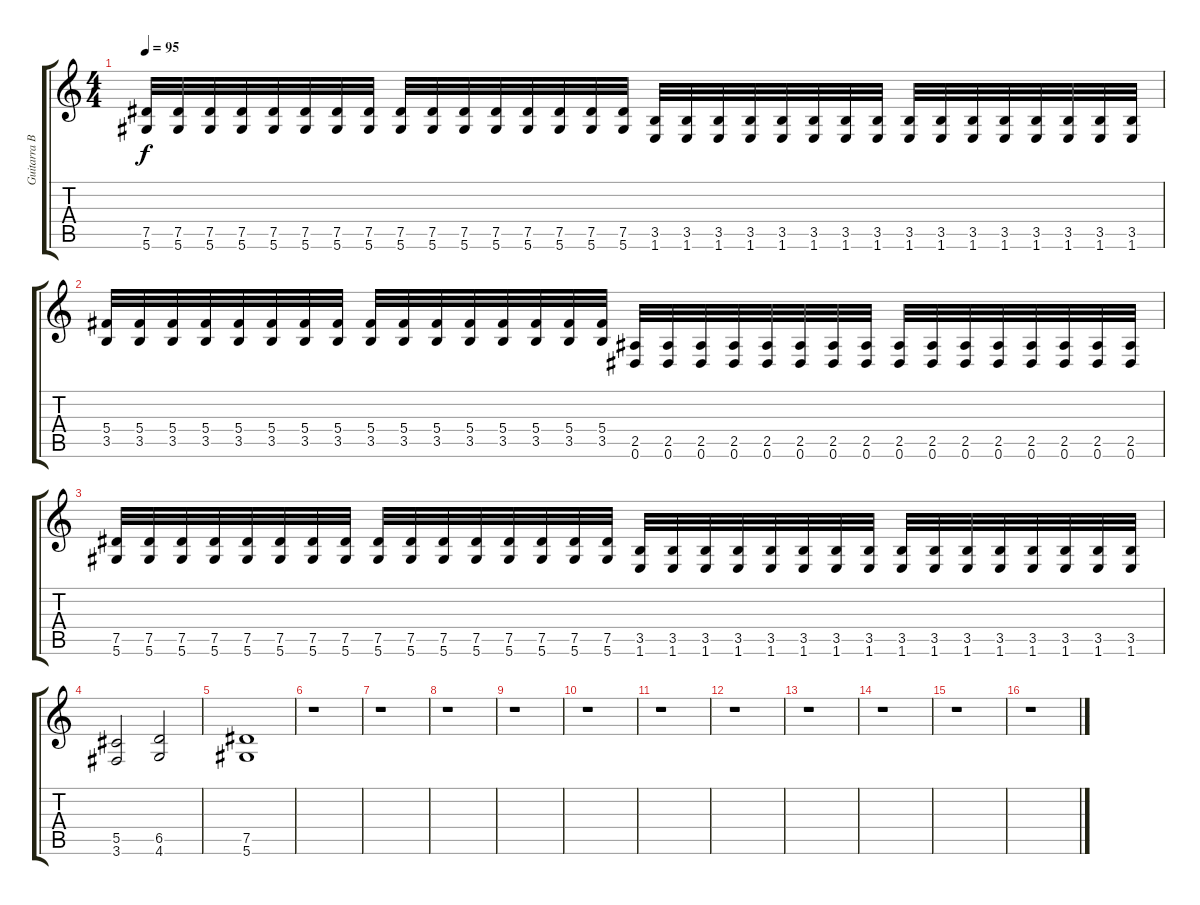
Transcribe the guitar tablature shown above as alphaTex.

\track ("Guitarra Base" "Guitarra B") {instrument overdrivenguitar}
\staff {score tabs}
\tuning (Eb4 Bb3 Gb3 Db3 Ab2 Eb2) {hide}
\ts (4 4)
\tempo 95
\clef g2
\ks c
(7.5 5.6).32{dy f} (7.5 5.6).32 (7.5 5.6).32 (7.5 5.6).32 (7.5 5.6).32 (7.5 5.6).32 (7.5 5.6).32 (7.5 5.6).32 (7.5 5.6).32 (7.5 5.6).32 (7.5 5.6).32 (7.5 5.6).32 (7.5 5.6).32 (7.5 5.6).32 (7.5 5.6).32 (7.5 5.6).32 (3.5 1.6).32 (3.5 1.6).32 (3.5 1.6).32 (3.5 1.6).32 (3.5 1.6).32 (3.5 1.6).32 (3.5 1.6).32 (3.5 1.6).32 (3.5 1.6).32 (3.5 1.6).32 (3.5 1.6).32 (3.5 1.6).32 (3.5 1.6).32 (3.5 1.6).32 (3.5 1.6).32 (3.5 1.6).32 |
(5.4 3.5).32 (5.4 3.5).32 (5.4 3.5).32 (5.4 3.5).32 (5.4 3.5).32 (5.4 3.5).32 (5.4 3.5).32 (5.4 3.5).32 (5.4 3.5).32 (5.4 3.5).32 (5.4 3.5).32 (5.4 3.5).32 (5.4 3.5).32 (5.4 3.5).32 (5.4 3.5).32 (5.4 3.5).32 (2.5 0.6).32 (2.5 0.6).32 (2.5 0.6).32 (2.5 0.6).32 (2.5 0.6).32 (2.5 0.6).32 (2.5 0.6).32 (2.5 0.6).32 (2.5 0.6).32 (2.5 0.6).32 (2.5 0.6).32 (2.5 0.6).32 (2.5 0.6).32 (2.5 0.6).32 (2.5 0.6).32 (2.5 0.6).32 |
(7.5 5.6).32 (7.5 5.6).32 (7.5 5.6).32 (7.5 5.6).32 (7.5 5.6).32 (7.5 5.6).32 (7.5 5.6).32 (7.5 5.6).32 (7.5 5.6).32 (7.5 5.6).32 (7.5 5.6).32 (7.5 5.6).32 (7.5 5.6).32 (7.5 5.6).32 (7.5 5.6).32 (7.5 5.6).32 (3.5 1.6).32 (3.5 1.6).32 (3.5 1.6).32 (3.5 1.6).32 (3.5 1.6).32 (3.5 1.6).32 (3.5 1.6).32 (3.5 1.6).32 (3.5 1.6).32 (3.5 1.6).32 (3.5 1.6).32 (3.5 1.6).32 (3.5 1.6).32 (3.5 1.6).32 (3.5 1.6).32 (3.5 1.6).32 |
(5.5 3.6).2 (6.5 4.6).2 |
(7.5 5.6).1 |
r.1 |
r.1 |
r.1 |
r.1 |
r.1 |
r.1 |
r.1 |
r.1 |
r.1 |
r.1 |
r.1
